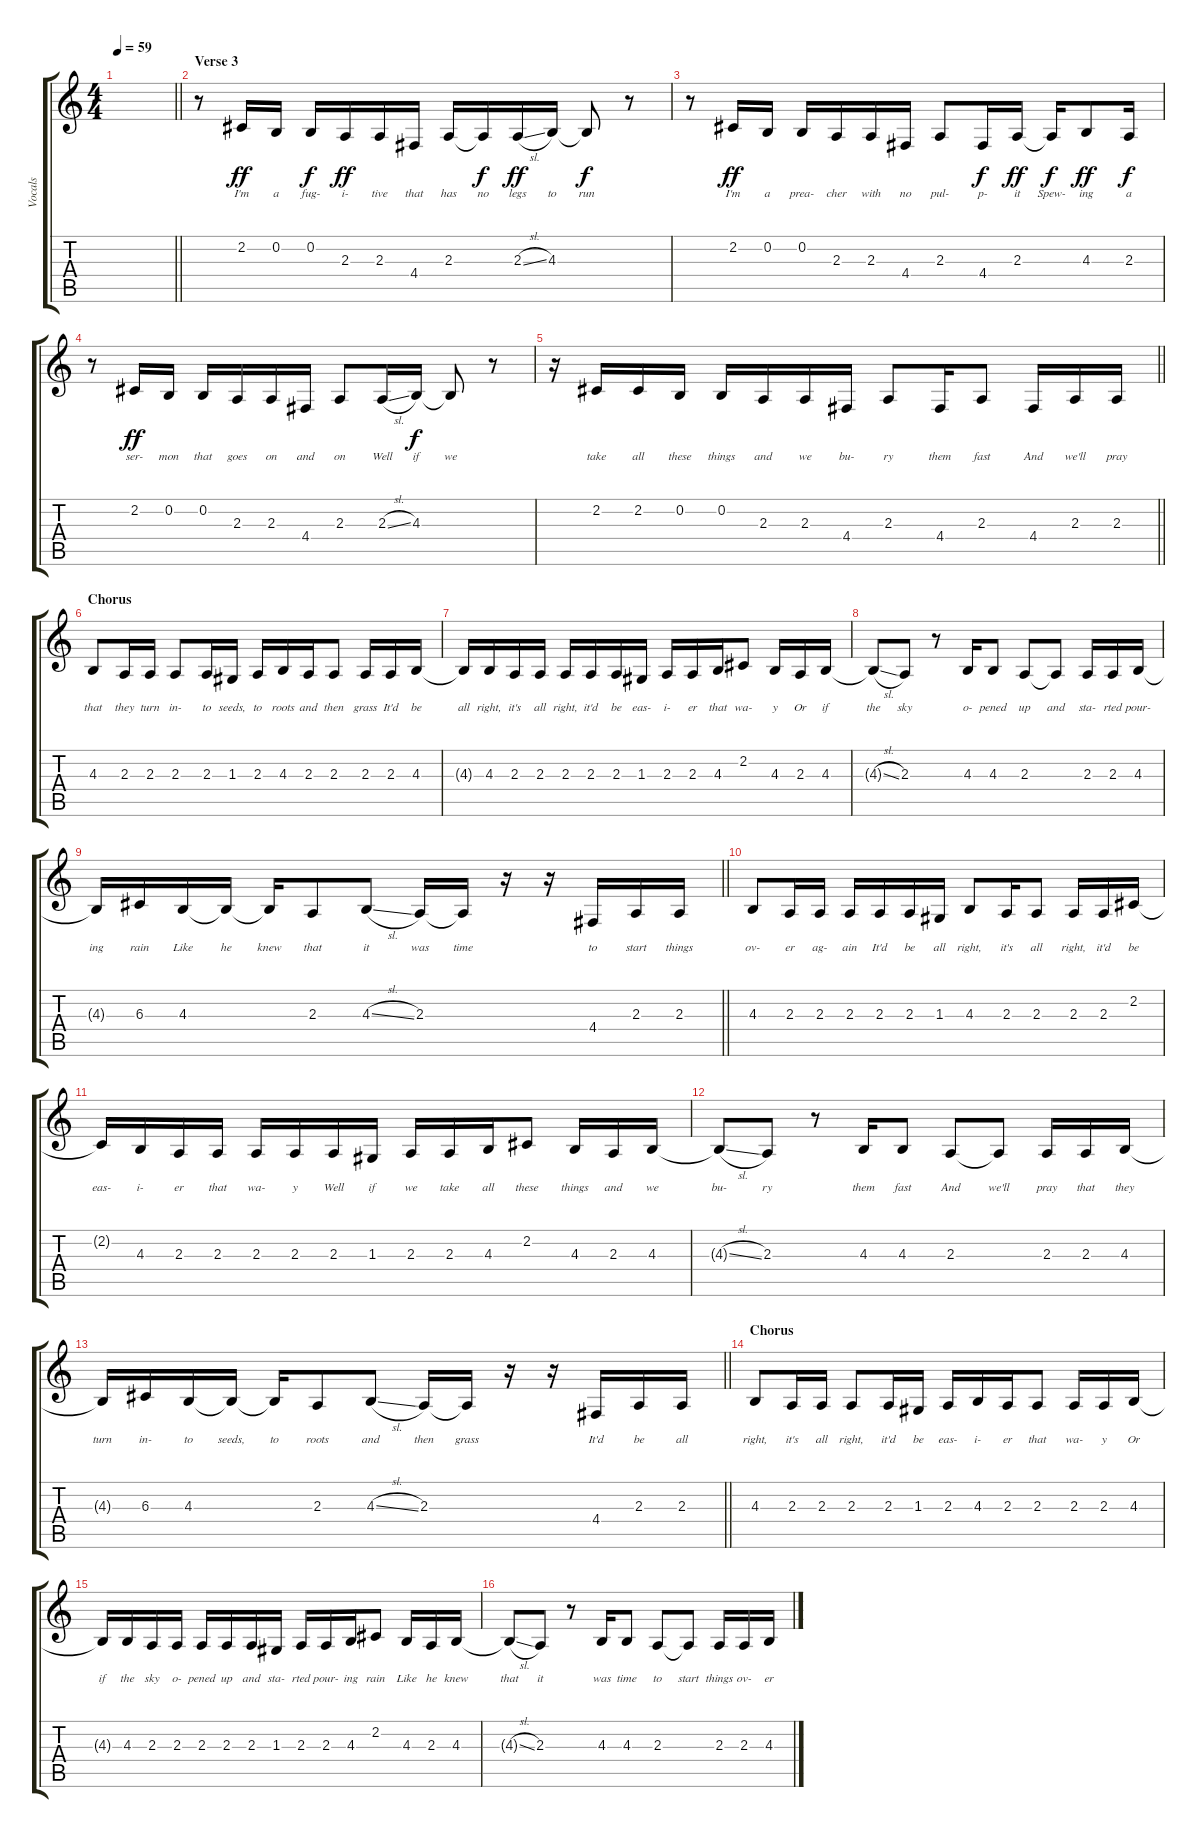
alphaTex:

\track ("Vocals" "Vocals") {instrument oboe}
\staff {score tabs}
\tuning (E4 B3 G3 D3 A2 E2) {hide}
\ts (4 4)
\tempo 59
\clef g2
\barLineRight lightlight
\ks c
|
\section ("" "Verse 3")
r.8 2.2.16{lyrics (0 "I'm") lyrics (1 "") lyrics (2 "") lyrics (3 "") lyrics (4 "") dy ff} 0.2.16{lyrics (0 "a") lyrics (1 "") lyrics (2 "") lyrics (3 "") lyrics (4 "")} 0.2.16{lyrics (0 "fug-") lyrics (1 "") lyrics (2 "") lyrics (3 "") lyrics (4 "") dy f} 2.3.16{lyrics (0 "i-") lyrics (1 "") lyrics (2 "") lyrics (3 "") lyrics (4 "") dy ff} 2.3.16{lyrics (0 "tive") lyrics (1 "") lyrics (2 "") lyrics (3 "") lyrics (4 "")} 4.4.16{lyrics (0 "that") lyrics (1 "") lyrics (2 "") lyrics (3 "") lyrics (4 "")} 2.3.16{lyrics (0 "has") lyrics (1 "") lyrics (2 "") lyrics (3 "") lyrics (4 "")} 2.3{t}.16{lyrics (0 "no") lyrics (1 "") lyrics (2 "") lyrics (3 "") lyrics (4 "") dy f} 2.3{sl}.16{lyrics (0 "legs") lyrics (1 "") lyrics (2 "") lyrics (3 "") lyrics (4 "") dy ff} 4.3.16{lyrics (0 "to") lyrics (1 "") lyrics (2 "") lyrics (3 "") lyrics (4 "")} 4.3{t}.8{lyrics (0 "run") lyrics (1 "") lyrics (2 "") lyrics (3 "") lyrics (4 "") dy f} r.8 |
r.8 2.2.16{lyrics (0 "I'm") lyrics (1 "") lyrics (2 "") lyrics (3 "") lyrics (4 "") dy ff} 0.2.16{lyrics (0 "a") lyrics (1 "") lyrics (2 "") lyrics (3 "") lyrics (4 "")} 0.2.16{lyrics (0 "prea-") lyrics (1 "") lyrics (2 "") lyrics (3 "") lyrics (4 "")} 2.3.16{lyrics (0 "cher") lyrics (1 "") lyrics (2 "") lyrics (3 "") lyrics (4 "")} 2.3.16{lyrics (0 "with") lyrics (1 "") lyrics (2 "") lyrics (3 "") lyrics (4 "")} 4.4.16{lyrics (0 "no") lyrics (1 "") lyrics (2 "") lyrics (3 "") lyrics (4 "")} 2.3.8{lyrics (0 "pul-") lyrics (1 "") lyrics (2 "") lyrics (3 "") lyrics (4 "")} 4.4.16{lyrics (0 "p-") lyrics (1 "") lyrics (2 "") lyrics (3 "") lyrics (4 "") dy f} 2.3.16{lyrics (0 "it") lyrics (1 "") lyrics (2 "") lyrics (3 "") lyrics (4 "") dy ff} 2.3{t}.16{lyrics (0 "Spew-") lyrics (1 "") lyrics (2 "") lyrics (3 "") lyrics (4 "") dy f} 4.3.8{lyrics (0 "ing") lyrics (1 "") lyrics (2 "") lyrics (3 "") lyrics (4 "") dy ff} 2.3.16{lyrics (0 "a") lyrics (1 "") lyrics (2 "") lyrics (3 "") lyrics (4 "") dy f} |
r.8 2.2.16{lyrics (0 "ser-") lyrics (1 "") lyrics (2 "") lyrics (3 "") lyrics (4 "") dy ff} 0.2.16{lyrics (0 "mon") lyrics (1 "") lyrics (2 "") lyrics (3 "") lyrics (4 "")} 0.2.16{lyrics (0 "that") lyrics (1 "") lyrics (2 "") lyrics (3 "") lyrics (4 "")} 2.3.16{lyrics (0 "goes") lyrics (1 "") lyrics (2 "") lyrics (3 "") lyrics (4 "")} 2.3.16{lyrics (0 "on") lyrics (1 "") lyrics (2 "") lyrics (3 "") lyrics (4 "")} 4.4.16{lyrics (0 "and") lyrics (1 "") lyrics (2 "") lyrics (3 "") lyrics (4 "")} 2.3.8{lyrics (0 "on") lyrics (1 "") lyrics (2 "") lyrics (3 "") lyrics (4 "")} 2.3{sl}.16{lyrics (0 "Well") lyrics (1 "") lyrics (2 "") lyrics (3 "") lyrics (4 "")} 4.3.16{lyrics (0 "if") lyrics (1 "") lyrics (2 "") lyrics (3 "") lyrics (4 "") dy f} 4.3{t}.8{lyrics (0 "we") lyrics (1 "") lyrics (2 "") lyrics (3 "") lyrics (4 "")} r.8 |
\barLineRight lightlight
r.16 2.2.16{lyrics (0 "take") lyrics (1 "") lyrics (2 "") lyrics (3 "") lyrics (4 "")} 2.2.16{lyrics (0 "all") lyrics (1 "") lyrics (2 "") lyrics (3 "") lyrics (4 "")} 0.2.16{lyrics (0 "these") lyrics (1 "") lyrics (2 "") lyrics (3 "") lyrics (4 "")} 0.2.16{lyrics (0 "things") lyrics (1 "") lyrics (2 "") lyrics (3 "") lyrics (4 "")} 2.3.16{lyrics (0 "and") lyrics (1 "") lyrics (2 "") lyrics (3 "") lyrics (4 "")} 2.3.16{lyrics (0 "we") lyrics (1 "") lyrics (2 "") lyrics (3 "") lyrics (4 "")} 4.4.16{lyrics (0 "bu-") lyrics (1 "") lyrics (2 "") lyrics (3 "") lyrics (4 "")} 2.3.8{lyrics (0 "ry") lyrics (1 "") lyrics (2 "") lyrics (3 "") lyrics (4 "")} 4.4.16{lyrics (0 "them") lyrics (1 "") lyrics (2 "") lyrics (3 "") lyrics (4 "")} 2.3.8{lyrics (0 "fast") lyrics (1 "") lyrics (2 "") lyrics (3 "") lyrics (4 "")} 4.4.16{lyrics (0 "And") lyrics (1 "") lyrics (2 "") lyrics (3 "") lyrics (4 "")} 2.3.16{lyrics (0 "we'll") lyrics (1 "") lyrics (2 "") lyrics (3 "") lyrics (4 "")} 2.3.16{lyrics (0 "pray") lyrics (1 "") lyrics (2 "") lyrics (3 "") lyrics (4 "")} |
\section ("" "Chorus")
4.3.8{lyrics (0 "that") lyrics (1 "") lyrics (2 "") lyrics (3 "") lyrics (4 "")} 2.3.16{lyrics (0 "they") lyrics (1 "") lyrics (2 "") lyrics (3 "") lyrics (4 "")} 2.3.16{lyrics (0 "turn") lyrics (1 "") lyrics (2 "") lyrics (3 "") lyrics (4 "")} 2.3.8{lyrics (0 "in-") lyrics (1 "") lyrics (2 "") lyrics (3 "") lyrics (4 "")} 2.3.16{lyrics (0 "to") lyrics (1 "") lyrics (2 "") lyrics (3 "") lyrics (4 "")} 1.3.16{lyrics (0 "seeds,") lyrics (1 "") lyrics (2 "") lyrics (3 "") lyrics (4 "")} 2.3.16{lyrics (0 "to") lyrics (1 "") lyrics (2 "") lyrics (3 "") lyrics (4 "")} 4.3.16{lyrics (0 "roots") lyrics (1 "") lyrics (2 "") lyrics (3 "") lyrics (4 "")} 2.3.16{lyrics (0 "and") lyrics (1 "") lyrics (2 "") lyrics (3 "") lyrics (4 "")} 2.3.8{lyrics (0 "then") lyrics (1 "") lyrics (2 "") lyrics (3 "") lyrics (4 "")} 2.3.16{lyrics (0 "grass") lyrics (1 "") lyrics (2 "") lyrics (3 "") lyrics (4 "")} 2.3.16{lyrics (0 "It'd") lyrics (1 "") lyrics (2 "") lyrics (3 "") lyrics (4 "")} 4.3.16{lyrics (0 "be") lyrics (1 "") lyrics (2 "") lyrics (3 "") lyrics (4 "")} |
4.3{t}.16{lyrics (0 "all") lyrics (1 "") lyrics (2 "") lyrics (3 "") lyrics (4 "")} 4.3.16{lyrics (0 "right,") lyrics (1 "") lyrics (2 "") lyrics (3 "") lyrics (4 "")} 2.3.16{lyrics (0 "it's") lyrics (1 "") lyrics (2 "") lyrics (3 "") lyrics (4 "")} 2.3.16{lyrics (0 "all") lyrics (1 "") lyrics (2 "") lyrics (3 "") lyrics (4 "")} 2.3.16{lyrics (0 "right,") lyrics (1 "") lyrics (2 "") lyrics (3 "") lyrics (4 "")} 2.3.16{lyrics (0 "it'd") lyrics (1 "") lyrics (2 "") lyrics (3 "") lyrics (4 "")} 2.3.16{lyrics (0 "be") lyrics (1 "") lyrics (2 "") lyrics (3 "") lyrics (4 "")} 1.3.16{lyrics (0 "eas-") lyrics (1 "") lyrics (2 "") lyrics (3 "") lyrics (4 "")} 2.3.16{lyrics (0 "i-") lyrics (1 "") lyrics (2 "") lyrics (3 "") lyrics (4 "")} 2.3.16{lyrics (0 "er") lyrics (1 "") lyrics (2 "") lyrics (3 "") lyrics (4 "")} 4.3.16{lyrics (0 "that") lyrics (1 "") lyrics (2 "") lyrics (3 "") lyrics (4 "")} 2.2.8{lyrics (0 "wa-") lyrics (1 "") lyrics (2 "") lyrics (3 "") lyrics (4 "")} 4.3.16{lyrics (0 "y") lyrics (1 "") lyrics (2 "") lyrics (3 "") lyrics (4 "")} 2.3.16{lyrics (0 "Or") lyrics (1 "") lyrics (2 "") lyrics (3 "") lyrics (4 "")} 4.3.16{lyrics (0 "if") lyrics (1 "") lyrics (2 "") lyrics (3 "") lyrics (4 "")} |
4.3{sl t}.8{lyrics (0 "the") lyrics (1 "") lyrics (2 "") lyrics (3 "") lyrics (4 "")} 2.3.8{lyrics (0 "sky") lyrics (1 "") lyrics (2 "") lyrics (3 "") lyrics (4 "")} r.8 4.3.16{lyrics (0 "o-") lyrics (1 "") lyrics (2 "") lyrics (3 "") lyrics (4 "")} 4.3.8{lyrics (0 "pened") lyrics (1 "") lyrics (2 "") lyrics (3 "") lyrics (4 "")} 2.3.8{lyrics (0 "up") lyrics (1 "") lyrics (2 "") lyrics (3 "") lyrics (4 "")} 2.3{t}.8{lyrics (0 "and") lyrics (1 "") lyrics (2 "") lyrics (3 "") lyrics (4 "")} 2.3.16{lyrics (0 "sta-") lyrics (1 "") lyrics (2 "") lyrics (3 "") lyrics (4 "")} 2.3.16{lyrics (0 "rted") lyrics (1 "") lyrics (2 "") lyrics (3 "") lyrics (4 "")} 4.3.16{lyrics (0 "pour-") lyrics (1 "") lyrics (2 "") lyrics (3 "") lyrics (4 "")} |
\barLineRight lightlight
4.3{t}.16{lyrics (0 "ing") lyrics (1 "") lyrics (2 "") lyrics (3 "") lyrics (4 "")} 6.3.16{lyrics (0 "rain") lyrics (1 "") lyrics (2 "") lyrics (3 "") lyrics (4 "")} 4.3.16{lyrics (0 "Like") lyrics (1 "") lyrics (2 "") lyrics (3 "") lyrics (4 "")} 4.3{t}.16{lyrics (0 "he") lyrics (1 "") lyrics (2 "") lyrics (3 "") lyrics (4 "")} 4.3{t}.16{lyrics (0 "knew") lyrics (1 "") lyrics (2 "") lyrics (3 "") lyrics (4 "")} 2.3.8{lyrics (0 "that") lyrics (1 "") lyrics (2 "") lyrics (3 "") lyrics (4 "")} 4.3{sl}.8{lyrics (0 "it") lyrics (1 "") lyrics (2 "") lyrics (3 "") lyrics (4 "")} 2.3.16{lyrics (0 "was") lyrics (1 "") lyrics (2 "") lyrics (3 "") lyrics (4 "")} 2.3{t}.16{lyrics (0 "time") lyrics (1 "") lyrics (2 "") lyrics (3 "") lyrics (4 "")} r.16 r.16 4.4.16{lyrics (0 "to") lyrics (1 "") lyrics (2 "") lyrics (3 "") lyrics (4 "")} 2.3.16{lyrics (0 "start") lyrics (1 "") lyrics (2 "") lyrics (3 "") lyrics (4 "")} 2.3.16{lyrics (0 "things") lyrics (1 "") lyrics (2 "") lyrics (3 "") lyrics (4 "")} |
4.3.8{lyrics (0 "ov-") lyrics (1 "") lyrics (2 "") lyrics (3 "") lyrics (4 "")} 2.3.16{lyrics (0 "er") lyrics (1 "") lyrics (2 "") lyrics (3 "") lyrics (4 "")} 2.3.16{lyrics (0 "ag-") lyrics (1 "") lyrics (2 "") lyrics (3 "") lyrics (4 "")} 2.3.16{lyrics (0 "ain") lyrics (1 "") lyrics (2 "") lyrics (3 "") lyrics (4 "")} 2.3.16{lyrics (0 "It'd") lyrics (1 "") lyrics (2 "") lyrics (3 "") lyrics (4 "")} 2.3.16{lyrics (0 "be") lyrics (1 "") lyrics (2 "") lyrics (3 "") lyrics (4 "")} 1.3.16{lyrics (0 "all") lyrics (1 "") lyrics (2 "") lyrics (3 "") lyrics (4 "")} 4.3.8{lyrics (0 "right,") lyrics (1 "") lyrics (2 "") lyrics (3 "") lyrics (4 "")} 2.3.16{lyrics (0 "it's") lyrics (1 "") lyrics (2 "") lyrics (3 "") lyrics (4 "")} 2.3.8{lyrics (0 "all") lyrics (1 "") lyrics (2 "") lyrics (3 "") lyrics (4 "")} 2.3.16{lyrics (0 "right,") lyrics (1 "") lyrics (2 "") lyrics (3 "") lyrics (4 "")} 2.3.16{lyrics (0 "it'd") lyrics (1 "") lyrics (2 "") lyrics (3 "") lyrics (4 "")} 2.2.16{lyrics (0 "be") lyrics (1 "") lyrics (2 "") lyrics (3 "") lyrics (4 "")} |
2.2{t}.16{lyrics (0 "eas-") lyrics (1 "") lyrics (2 "") lyrics (3 "") lyrics (4 "")} 4.3.16{lyrics (0 "i-") lyrics (1 "") lyrics (2 "") lyrics (3 "") lyrics (4 "")} 2.3.16{lyrics (0 "er") lyrics (1 "") lyrics (2 "") lyrics (3 "") lyrics (4 "")} 2.3.16{lyrics (0 "that") lyrics (1 "") lyrics (2 "") lyrics (3 "") lyrics (4 "")} 2.3.16{lyrics (0 "wa-") lyrics (1 "") lyrics (2 "") lyrics (3 "") lyrics (4 "")} 2.3.16{lyrics (0 "y") lyrics (1 "") lyrics (2 "") lyrics (3 "") lyrics (4 "")} 2.3.16{lyrics (0 "Well") lyrics (1 "") lyrics (2 "") lyrics (3 "") lyrics (4 "")} 1.3.16{lyrics (0 "if") lyrics (1 "") lyrics (2 "") lyrics (3 "") lyrics (4 "")} 2.3.16{lyrics (0 "we") lyrics (1 "") lyrics (2 "") lyrics (3 "") lyrics (4 "")} 2.3.16{lyrics (0 "take") lyrics (1 "") lyrics (2 "") lyrics (3 "") lyrics (4 "")} 4.3.16{lyrics (0 "all") lyrics (1 "") lyrics (2 "") lyrics (3 "") lyrics (4 "")} 2.2.8{lyrics (0 "these") lyrics (1 "") lyrics (2 "") lyrics (3 "") lyrics (4 "")} 4.3.16{lyrics (0 "things") lyrics (1 "") lyrics (2 "") lyrics (3 "") lyrics (4 "")} 2.3.16{lyrics (0 "and") lyrics (1 "") lyrics (2 "") lyrics (3 "") lyrics (4 "")} 4.3.16{lyrics (0 "we") lyrics (1 "") lyrics (2 "") lyrics (3 "") lyrics (4 "")} |
4.3{sl t}.8{lyrics (0 "bu-") lyrics (1 "") lyrics (2 "") lyrics (3 "") lyrics (4 "")} 2.3.8{lyrics (0 "ry") lyrics (1 "") lyrics (2 "") lyrics (3 "") lyrics (4 "")} r.8 4.3.16{lyrics (0 "them") lyrics (1 "") lyrics (2 "") lyrics (3 "") lyrics (4 "")} 4.3.8{lyrics (0 "fast") lyrics (1 "") lyrics (2 "") lyrics (3 "") lyrics (4 "")} 2.3.8{lyrics (0 "And") lyrics (1 "") lyrics (2 "") lyrics (3 "") lyrics (4 "")} 2.3{t}.8{lyrics (0 "we'll") lyrics (1 "") lyrics (2 "") lyrics (3 "") lyrics (4 "")} 2.3.16{lyrics (0 "pray") lyrics (1 "") lyrics (2 "") lyrics (3 "") lyrics (4 "")} 2.3.16{lyrics (0 "that") lyrics (1 "") lyrics (2 "") lyrics (3 "") lyrics (4 "")} 4.3.16{lyrics (0 "they") lyrics (1 "") lyrics (2 "") lyrics (3 "") lyrics (4 "")} |
\barLineRight lightlight
4.3{t}.16{lyrics (0 "turn") lyrics (1 "") lyrics (2 "") lyrics (3 "") lyrics (4 "")} 6.3.16{lyrics (0 "in-") lyrics (1 "") lyrics (2 "") lyrics (3 "") lyrics (4 "")} 4.3.16{lyrics (0 "to") lyrics (1 "") lyrics (2 "") lyrics (3 "") lyrics (4 "")} 4.3{t}.16{lyrics (0 "seeds,") lyrics (1 "") lyrics (2 "") lyrics (3 "") lyrics (4 "")} 4.3{t}.16{lyrics (0 "to") lyrics (1 "") lyrics (2 "") lyrics (3 "") lyrics (4 "")} 2.3.8{lyrics (0 "roots") lyrics (1 "") lyrics (2 "") lyrics (3 "") lyrics (4 "")} 4.3{sl}.8{lyrics (0 "and") lyrics (1 "") lyrics (2 "") lyrics (3 "") lyrics (4 "")} 2.3.16{lyrics (0 "then") lyrics (1 "") lyrics (2 "") lyrics (3 "") lyrics (4 "")} 2.3{t}.16{lyrics (0 "grass") lyrics (1 "") lyrics (2 "") lyrics (3 "") lyrics (4 "")} r.16 r.16 4.4.16{lyrics (0 "It'd") lyrics (1 "") lyrics (2 "") lyrics (3 "") lyrics (4 "")} 2.3.16{lyrics (0 "be") lyrics (1 "") lyrics (2 "") lyrics (3 "") lyrics (4 "")} 2.3.16{lyrics (0 "all") lyrics (1 "") lyrics (2 "") lyrics (3 "") lyrics (4 "")} |
\section ("" "Chorus")
4.3.8{lyrics (0 "right,") lyrics (1 "") lyrics (2 "") lyrics (3 "") lyrics (4 "")} 2.3.16{lyrics (0 "it's") lyrics (1 "") lyrics (2 "") lyrics (3 "") lyrics (4 "")} 2.3.16{lyrics (0 "all") lyrics (1 "") lyrics (2 "") lyrics (3 "") lyrics (4 "")} 2.3.8{lyrics (0 "right,") lyrics (1 "") lyrics (2 "") lyrics (3 "") lyrics (4 "")} 2.3.16{lyrics (0 "it'd") lyrics (1 "") lyrics (2 "") lyrics (3 "") lyrics (4 "")} 1.3.16{lyrics (0 "be") lyrics (1 "") lyrics (2 "") lyrics (3 "") lyrics (4 "")} 2.3.16{lyrics (0 "eas-") lyrics (1 "") lyrics (2 "") lyrics (3 "") lyrics (4 "")} 4.3.16{lyrics (0 "i-") lyrics (1 "") lyrics (2 "") lyrics (3 "") lyrics (4 "")} 2.3.16{lyrics (0 "er") lyrics (1 "") lyrics (2 "") lyrics (3 "") lyrics (4 "")} 2.3.8{lyrics (0 "that") lyrics (1 "") lyrics (2 "") lyrics (3 "") lyrics (4 "")} 2.3.16{lyrics (0 "wa-") lyrics (1 "") lyrics (2 "") lyrics (3 "") lyrics (4 "")} 2.3.16{lyrics (0 "y") lyrics (1 "") lyrics (2 "") lyrics (3 "") lyrics (4 "")} 4.3.16{lyrics (0 "Or") lyrics (1 "") lyrics (2 "") lyrics (3 "") lyrics (4 "")} |
4.3{t}.16{lyrics (0 "if") lyrics (1 "") lyrics (2 "") lyrics (3 "") lyrics (4 "")} 4.3.16{lyrics (0 "the") lyrics (1 "") lyrics (2 "") lyrics (3 "") lyrics (4 "")} 2.3.16{lyrics (0 "sky") lyrics (1 "") lyrics (2 "") lyrics (3 "") lyrics (4 "")} 2.3.16{lyrics (0 "o-") lyrics (1 "") lyrics (2 "") lyrics (3 "") lyrics (4 "")} 2.3.16{lyrics (0 "pened") lyrics (1 "") lyrics (2 "") lyrics (3 "") lyrics (4 "")} 2.3.16{lyrics (0 "up") lyrics (1 "") lyrics (2 "") lyrics (3 "") lyrics (4 "")} 2.3.16{lyrics (0 "and") lyrics (1 "") lyrics (2 "") lyrics (3 "") lyrics (4 "")} 1.3.16{lyrics (0 "sta-") lyrics (1 "") lyrics (2 "") lyrics (3 "") lyrics (4 "")} 2.3.16{lyrics (0 "rted") lyrics (1 "") lyrics (2 "") lyrics (3 "") lyrics (4 "")} 2.3.16{lyrics (0 "pour-") lyrics (1 "") lyrics (2 "") lyrics (3 "") lyrics (4 "")} 4.3.16{lyrics (0 "ing") lyrics (1 "") lyrics (2 "") lyrics (3 "") lyrics (4 "")} 2.2.8{lyrics (0 "rain") lyrics (1 "") lyrics (2 "") lyrics (3 "") lyrics (4 "")} 4.3.16{lyrics (0 "Like") lyrics (1 "") lyrics (2 "") lyrics (3 "") lyrics (4 "")} 2.3.16{lyrics (0 "he") lyrics (1 "") lyrics (2 "") lyrics (3 "") lyrics (4 "")} 4.3.16{lyrics (0 "knew") lyrics (1 "") lyrics (2 "") lyrics (3 "") lyrics (4 "")} |
4.3{sl t}.8{lyrics (0 "that") lyrics (1 "") lyrics (2 "") lyrics (3 "") lyrics (4 "")} 2.3.8{lyrics (0 "it") lyrics (1 "") lyrics (2 "") lyrics (3 "") lyrics (4 "")} r.8 4.3.16{lyrics (0 "was") lyrics (1 "") lyrics (2 "") lyrics (3 "") lyrics (4 "")} 4.3.8{lyrics (0 "time") lyrics (1 "") lyrics (2 "") lyrics (3 "") lyrics (4 "")} 2.3.8{lyrics (0 "to") lyrics (1 "") lyrics (2 "") lyrics (3 "") lyrics (4 "")} 2.3{t}.8{lyrics (0 "start") lyrics (1 "") lyrics (2 "") lyrics (3 "") lyrics (4 "")} 2.3.16{lyrics (0 "things") lyrics (1 "") lyrics (2 "") lyrics (3 "") lyrics (4 "")} 2.3.16{lyrics (0 "ov-") lyrics (1 "") lyrics (2 "") lyrics (3 "") lyrics (4 "")} 4.3.16{lyrics (0 "er") lyrics (1 "") lyrics (2 "") lyrics (3 "") lyrics (4 "")}
